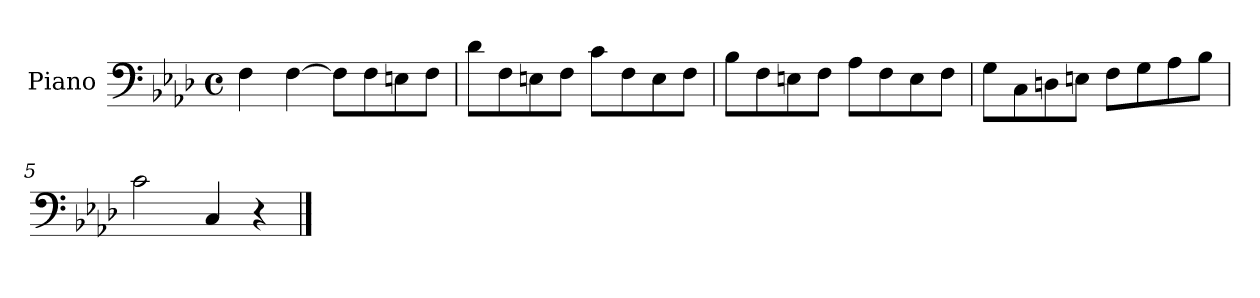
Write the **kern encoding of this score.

**kern
*part1
*staff1
*I"Piano
*I'Pno.
*clefF4
*k[b-e-a-d-]
*M4/4
*met(c)
=1
4F\
[4F\
8F\L]
8F\
8En\
8F\J
=2
8d-\L
8F\
8En\
8F\J
8c\L
8F\
8E\
8F\J
=3
8B-\L
8F\
8En\
8F\J
8A-\L
8F\
8E\
8F\J
=4
8G\L
8C\
8Dn\
8En\J
8F\L
8G\
8A-\
8B-\J
=5
2c\
4C/
4r
==
*-
